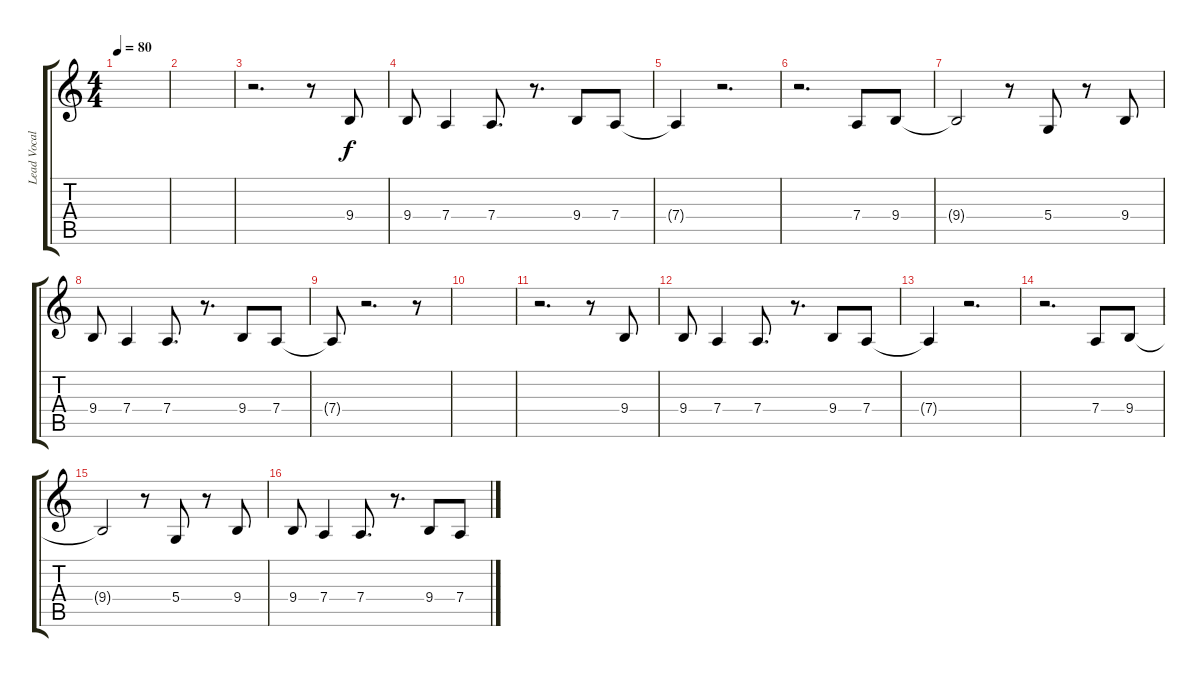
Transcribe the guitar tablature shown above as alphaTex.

\track ("Lead Vocals (jón şor birgisson)" "Lead Vocal") {instrument englishhorn}
\staff {score tabs}
\tuning (E4 B3 G3 D3 A2 E2) {hide}
\ts (4 4)
\tempo 80
\clef g2
\ks c
|
|
r.2{d} r.8 9.4.8 |
9.4.8 7.4.4 7.4.8{d} r.8{d} 9.4.8 7.4.8 |
7.4{t}.4 r.2{d} |
r.2{d} 7.4.8 9.4.8 |
9.4{t}.2 r.8 5.4.8 r.8 9.4.8 |
9.4.8 7.4.4 7.4.8{d} r.8{d} 9.4.8 7.4.8 |
7.4{t}.8 r.2{d} r.8 |
|
r.2{d} r.8 9.4.8 |
9.4.8 7.4.4 7.4.8{d} r.8{d} 9.4.8 7.4.8 |
7.4{t}.4 r.2{d} |
r.2{d} 7.4.8 9.4.8 |
9.4{t}.2 r.8 5.4.8 r.8 9.4.8 |
9.4.8 7.4.4 7.4.8{d} r.8{d} 9.4.8 7.4.8
